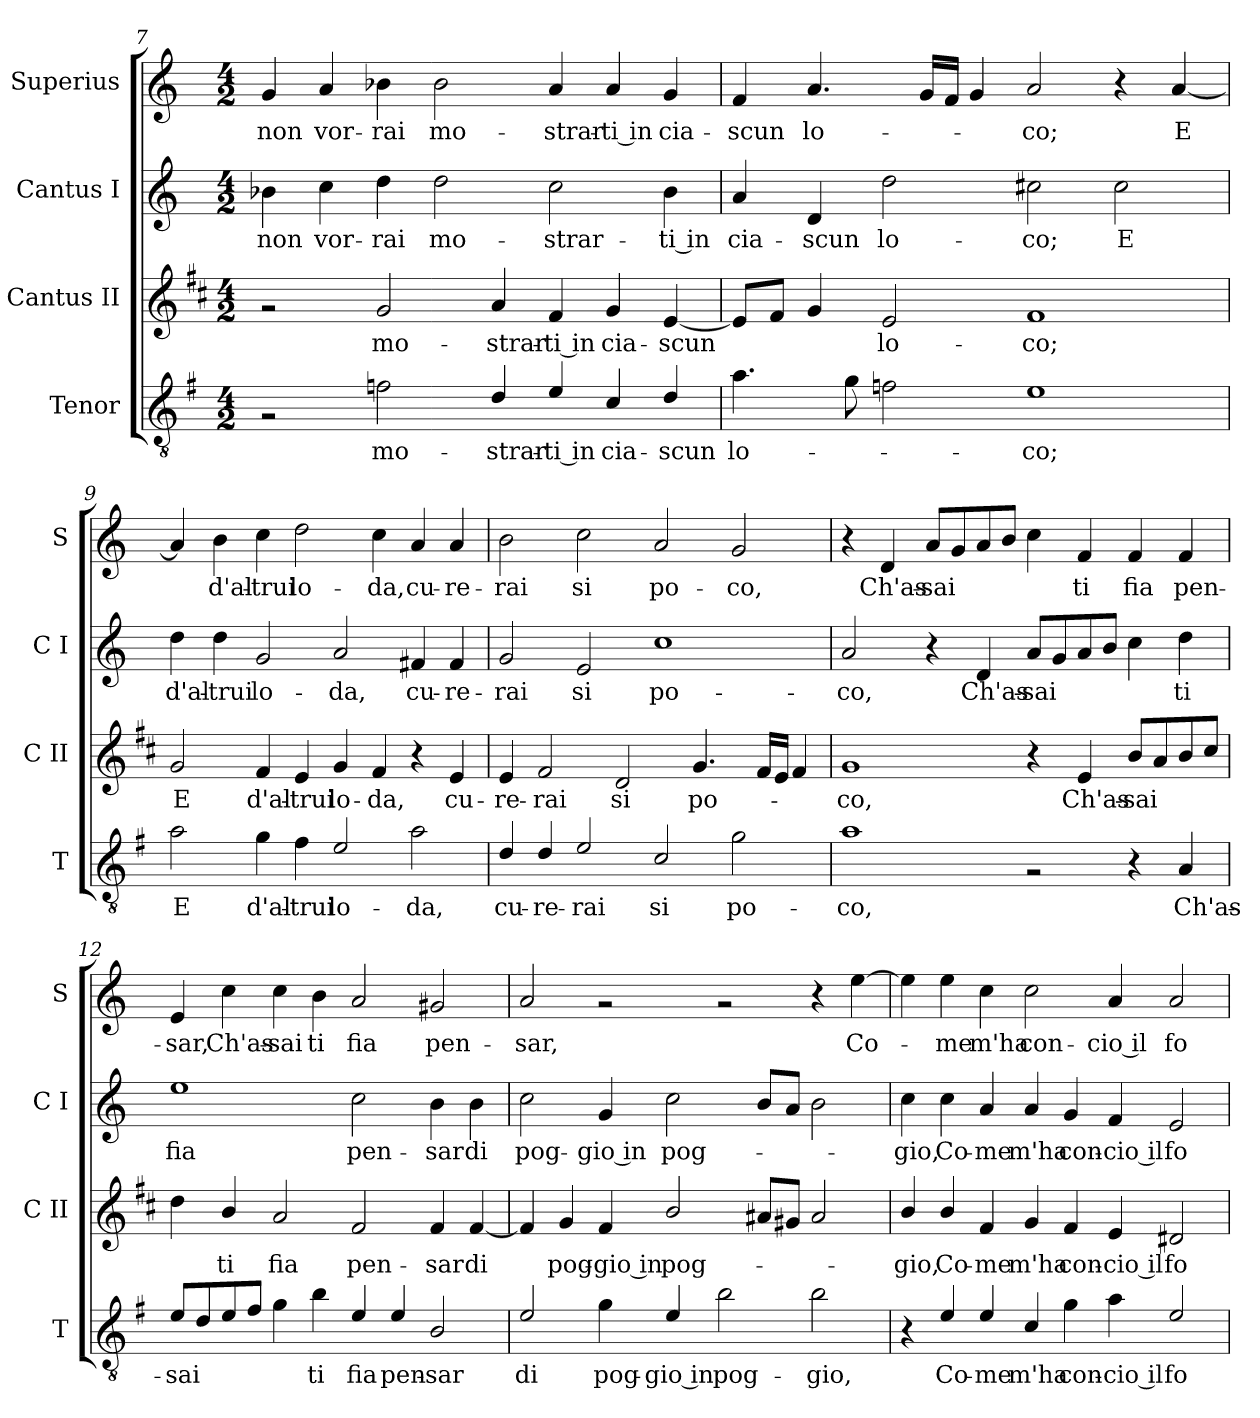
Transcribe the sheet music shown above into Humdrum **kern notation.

**kern	**text	**kern	**text	**kern	**text	**kern	**text
*part4	*part4	*part3	*part3	*part2	*part2	*part1	*part1
*staff4	*staff4	*staff3	*staff3	*staff2	*staff2	*staff1	*staff1
*I"Tenor	*	*I"Cantus II	*	*I"Cantus I	*	*I"Superius	*
*I'T	*	*I'C II	*	*I'C I	*	*I'S	*
*clefGv2	*	*clefG2	*	*clefG2	*	*clefG2	*
*ITrd4c7	*	*ITrd1c2	*	*	*	*	*
*k[]	*	*k[]	*	*k[]	*	*k[]	*
*C:	*	*C:	*	*C:	*	*C:	*
*M4/2	*	*M4/2	*	*M4/2	*	*M4/2	*
=7	=7	=7	=7	=7	=7	=7	=7
!	!	!	!	!	!LO:LY:b	!	!LO:LY:b
2rA	.	2ra	.	4b-X\	non	4g/	non
!	!	!	!	!	!LO:LY:b	!	!LO:LY:b
.	.	.	.	4cc\	vor-	4a/	vor-
!	!LO:LY:b	!	!LO:LY:b	!	!LO:LY:b	!	!LO:LY:b
2B-X\	mo-	2f/	mo-	4dd\	-rai	4b-X\	-rai
!	!	!	!	!	!LO:LY:b	!	!LO:LY:b
.	.	.	.	2dd\	mo-	2b-\	mo-
!	!LO:LY:b	!	!LO:LY:b	!	!	!	!
4G/	-strar-	4g/	-strar-	.	.	.	.
!	!LO:LY:b	!	!LO:LY:b	!	!LO:LY:b	!	!LO:LY:b
4A/	-ti in	4e/	-ti in	2cc\	-strar-	4a/	-strar-
!	!LO:LY:b	!	!LO:LY:b	!	!	!	!LO:LY:b
4F/	cia-	4f/	cia-	.	.	4a/	-ti in
!	!LO:LY:b	!	!LO:LY:b	!	!LO:LY:b	!	!LO:LY:b
4G/	-scun	[4d/	-scun	4b-\	-ti in	4g/	cia-
!!LO:LB:g=z
=8	=8	=8	=8	=8	=8	=8	=8
!	!LO:LY:b	!	!	!	!LO:LY:b	!	!LO:LY:b
4.d\	lo-	8d/L]	.	4a/	cia-	4f/	-scun
.	.	8e/J	.	.	.	.	.
!	!	!	!	!	!LO:LY:b	!	!LO:LY:b
.	.	4f/	.	4d/	-scun	4.a/	lo-
8c\	.	.	.	.	.	.	.
!	!	!	!LO:LY:b	!	!LO:LY:b	!	!
2B-X\	.	2d/	lo-	2dd\	lo-	.	.
.	.	.	.	.	.	16g/LL	.
.	.	.	.	.	.	16f/JJ	.
.	.	.	.	.	.	4g/	.
!	!LO:LY:b	!	!LO:LY:b	!	!LO:LY:b	!	!LO:LY:b
1A	-co;	1e	-co;	2cc#X\	-co;	2a/	-co;
!	!	!	!	!	!LO:LY:b	!	!
.	.	.	.	2cc#\	E	4ra	.
!	!	!	!	!	!	!	!LO:LY:b
.	.	.	.	.	.	[4a/	E
=9	=9	=9	=9	=9	=9	=9	=9
!	!LO:LY:b	!	!LO:LY:b	!	!LO:LY:b	!	!
2d\	E	2f/	E	4dd\	d'al-	4a/]	.
!	!	!	!	!	!LO:LY:b	!	!LO:LY:b
.	.	.	.	4dd\	-trui	4b\	d'al-
!	!LO:LY:b	!	!LO:LY:b	!	!LO:LY:b	!	!LO:LY:b
4c\	d'al-	4e/	d'al-	2g/	lo-	4cc\	-trui
!	!LO:LY:b	!	!LO:LY:b	!	!	!	!LO:LY:b
4B\	-trui	4d/	-trui	.	.	2dd\	lo-
!	!LO:LY:b	!	!LO:LY:b	!	!LO:LY:b	!	!
2A/	lo-	4f/	lo-	2a/	-da,	.	.
!	!	!	!LO:LY:b	!	!	!	!LO:LY:b
.	.	4e/	-da,	.	.	4cc\	-da,
!	!LO:LY:b	!	!	!	!LO:LY:b	!	!LO:LY:b
2d\	-da,	4ra	.	4f#X/	cu-	4a/	cu-
!	!	!	!LO:LY:b	!	!LO:LY:b	!	!LO:LY:b
.	.	4d/	cu-	4f#/	-re-	4a/	-re-
=10	=10	=10	=10	=10	=10	=10	=10
!	!LO:LY:b	!	!LO:LY:b	!	!LO:LY:b	!	!LO:LY:b
4G/	cu-	4d/	-re-	2g/	-rai	2b\	-rai
!	!LO:LY:b	!	!LO:LY:b	!	!	!	!
4G/	-re-	2e/	-rai	.	.	.	.
!	!LO:LY:b	!	!	!	!LO:LY:b	!	!LO:LY:b
2A/	-rai	.	.	2e/	si	2cc\	si
!	!	!	!LO:LY:b	!	!	!	!
.	.	2c/	si	.	.	.	.
!	!LO:LY:b	!	!	!	!LO:LY:b	!	!LO:LY:b
2F/	si	.	.	1cc	po-	2a/	po-
!	!	!	!LO:LY:b	!	!	!	!
.	.	4.f/	po-	.	.	.	.
!	!LO:LY:b	!	!	!	!	!	!LO:LY:b
2c\	po-	.	.	.	.	2g/	-co,
.	.	16e/LL	.	.	.	.	.
.	.	16d/JJ	.	.	.	.	.
.	.	4e/	.	.	.	.	.
=11	=11	=11	=11	=11	=11	=11	=11
!	!LO:LY:b	!	!LO:LY:b	!	!LO:LY:b	!	!
1d	-co,	1f	-co,	2a/	-co,	4ra	.
!	!	!	!	!	!	!	!LO:LY:b
.	.	.	.	.	.	4d/	Ch'as-
!	!	!	!	!	!	!	!LO:LY:b
.	.	.	.	4ra	.	8a/L	-sai
.	.	.	.	.	.	8g/	.
!	!	!	!	!	!LO:LY:b	!	!
.	.	.	.	4d/	Ch'as-	8a/	.
.	.	.	.	.	.	8b/J	.
!	!	!	!	!	!LO:LY:b	!	!
2rA	.	4ra	.	8a/L	-sai	4cc\	.
.	.	.	.	8g/	.	.	.
!	!	!	!LO:LY:b	!	!	!	!LO:LY:b
.	.	4d/	Ch'as-	8a/	.	4f/	ti
.	.	.	.	8b/J	.	.	.
!	!	!	!LO:LY:b	!	!	!	!LO:LY:b
4rA	.	8a/L	-sai	4cc\	.	4f/	fia
.	.	8g/	.	.	.	.	.
!	!LO:LY:b	!	!	!	!LO:LY:b	!	!LO:LY:b
4D/	Ch'as-	8a/	.	4dd\	ti	4f/	pen-
.	.	8b/J	.	.	.	.	.
!!LO:PB:g=z
=12	=12	=12	=12	=12	=12	=12	=12
!	!LO:LY:b	!	!	!	!LO:LY:b	!	!LO:LY:b
8A/L	-sai	4cc\	.	1ee	fia	4e/	-sar,
8G/	.	.	.	.	.	.	.
!	!	!	!LO:LY:b	!	!	!	!LO:LY:b
8A/	.	4a/	ti	.	.	4cc\	Ch'as-
8B/J	.	.	.	.	.	.	.
!	!	!	!LO:LY:b	!	!	!	!LO:LY:b
4c\	.	2g/	fia	.	.	4cc\	-sai
!	!LO:LY:b	!	!	!	!	!	!LO:LY:b
4e\	ti	.	.	.	.	4b\	ti
!	!LO:LY:b	!	!LO:LY:b	!	!LO:LY:b	!	!LO:LY:b
4A/	fia	2e/	pen-	2cc\	pen-	2a/	fia
!	!LO:LY:b	!	!	!	!	!	!
4A/	pen-	.	.	.	.	.	.
!	!LO:LY:b	!	!LO:LY:b	!	!LO:LY:b	!	!LO:LY:b
2E/	-sar	4e/	-sar	4b\	-sar	2g#X/	pen-
!	!	!	!LO:LY:b	!	!LO:LY:b	!	!
.	.	[4e/	di	4b\	di	.	.
=13	=13	=13	=13	=13	=13	=13	=13
!	!LO:LY:b	!	!	!	!LO:LY:b	!	!LO:LY:b
2A/	di	4e/]	.	2cc\	pog-	2a/	-sar,
!	!	!	!LO:LY:b	!	!	!	!
.	.	4f/	pog-	.	.	.	.
!	!LO:LY:b	!	!LO:LY:b	!	!LO:LY:b	!	!
4c\	pog-	4e/	-gio in	4g/	-gio in	2ra	.
!	!LO:LY:b	!	!LO:LY:b	!	!LO:LY:b	!	!
4A/	-gio in	2a/	pog-	2cc\	pog-	.	.
!	!LO:LY:b	!	!	!	!	!	!
2e\	pog-	.	.	.	.	2ra	.
.	.	8g#X/L	.	8b/L	.	.	.
.	.	8f#X/J	.	8a/J	.	.	.
!	!LO:LY:b	!	!	!	!	!	!
2e\	-gio,	2g#/	.	2b\	.	4ra	.
!	!	!	!	!	!	!	!LO:LY:b
.	.	.	.	.	.	[4ee\	Co-
=14	=14	=14	=14	=14	=14	=14	=14
!	!	!	!LO:LY:b	!	!LO:LY:b	!	!
4rA	.	4a/	-gio,	4cc\	-gio,	4ee\]	.
!	!LO:LY:b	!	!LO:LY:b	!	!LO:LY:b	!	!LO:LY:b
4A/	Co-	4a/	Co-	4cc\	Co-	4ee\	-me
!	!LO:LY:b	!	!LO:LY:b	!	!LO:LY:b	!	!LO:LY:b
4A/	-me	4e/	-me	4a/	-me	4cc\	m'ha
!	!LO:LY:b	!	!LO:LY:b	!	!LO:LY:b	!	!LO:LY:b
4F/	m'ha	4f/	m'ha	4a/	m'ha	2cc\	con-
!	!LO:LY:b	!	!LO:LY:b	!	!LO:LY:b	!	!
4c\	con-	4e/	con-	4g/	con-	.	.
!	!LO:LY:b	!	!LO:LY:b	!	!LO:LY:b	!	!LO:LY:b
4d\	-cio il	4d/	-cio il	4f/	-cio il	4a/	-cio il
!	!LO:LY:b	!	!LO:LY:b	!	!LO:LY:b	!	!LO:LY:b
2A/	fo-	2c#X/	fo-	2e/	fo-	2a/	fo-
=	=	=	=	=	=	=	=
*-	*-	*-	*-	*-	*-	*-	*-
